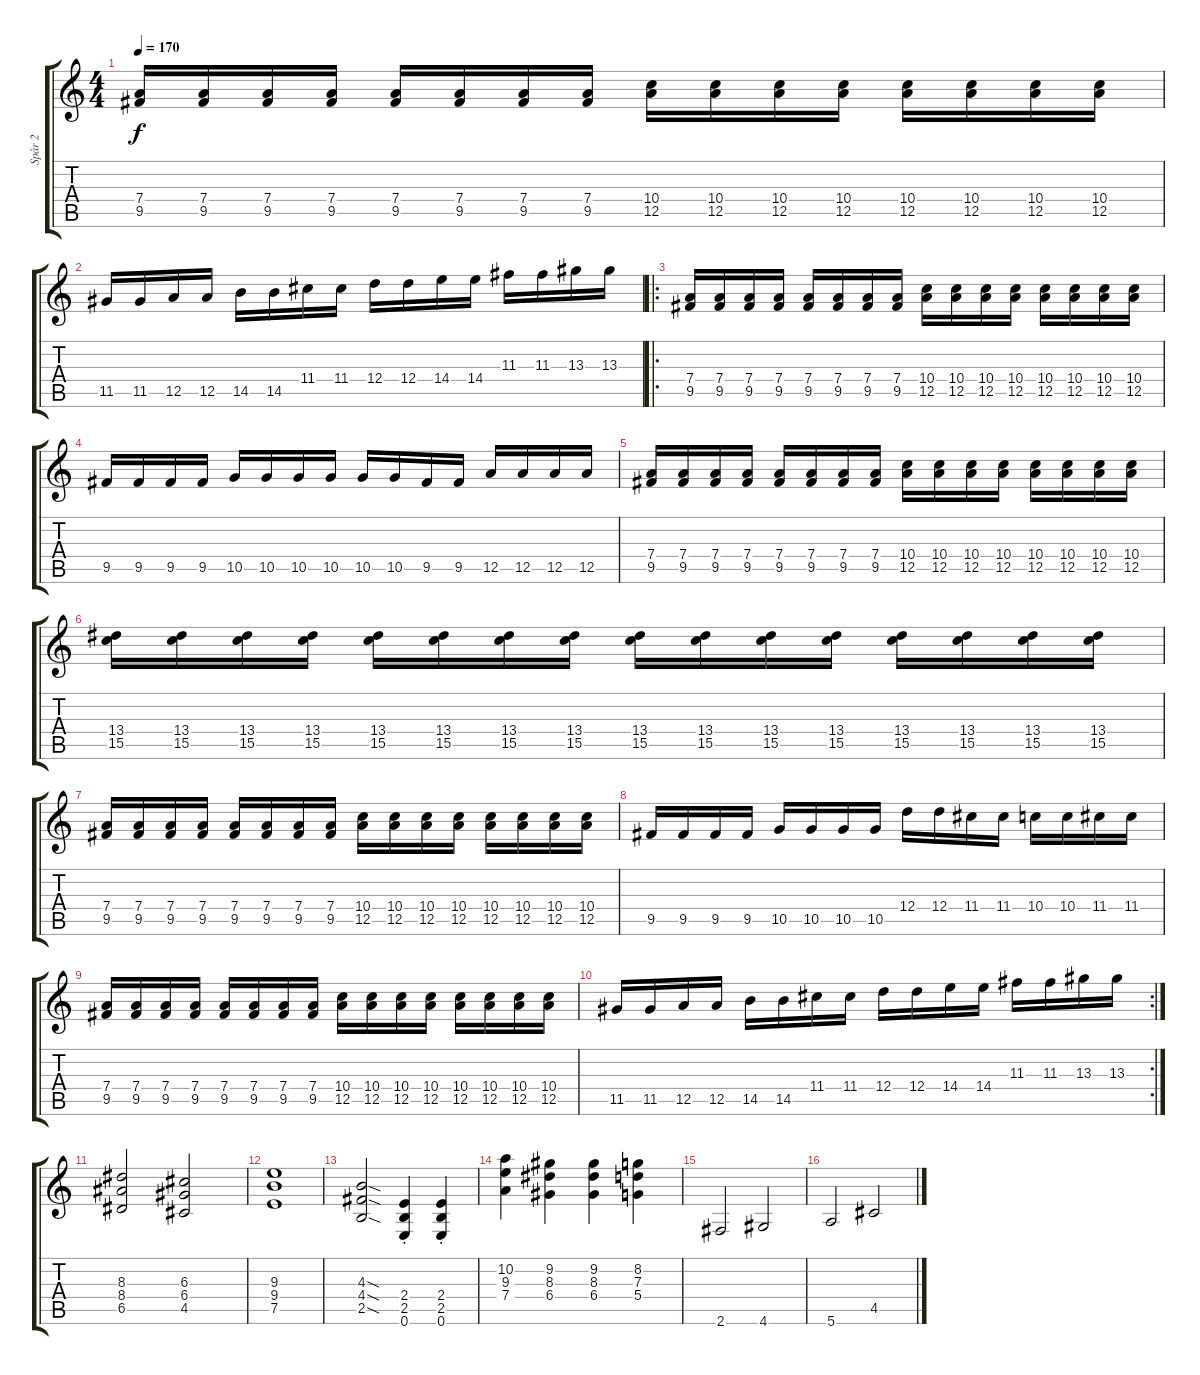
\track ("Spår 2" "Spår 2") {instrument distortionguitar}
\staff {score tabs}
\tuning (E4 B3 G3 D3 A2 E2) {hide}
\ts (4 4)
\tempo 170
\clef g2
\ks c
(7.4 9.5).16{dy f} (7.4 9.5).16 (7.4 9.5).16 (7.4 9.5).16 (7.4 9.5).16 (7.4 9.5).16 (7.4 9.5).16 (7.4 9.5).16 (10.4 12.5).16 (10.4 12.5).16 (10.4 12.5).16 (10.4 12.5).16 (10.4 12.5).16 (10.4 12.5).16 (10.4 12.5).16 (10.4 12.5).16 |
11.5.16 11.5.16 12.5.16 12.5.16 14.5.16 14.5.16 11.4.16 11.4.16 12.4.16 12.4.16 14.4.16 14.4.16 11.3.16 11.3.16 13.3.16 13.3.16 |
\ro
(7.4 9.5).16 (7.4 9.5).16 (7.4 9.5).16 (7.4 9.5).16 (7.4 9.5).16 (7.4 9.5).16 (7.4 9.5).16 (7.4 9.5).16 (10.4 12.5).16 (10.4 12.5).16 (10.4 12.5).16 (10.4 12.5).16 (10.4 12.5).16 (10.4 12.5).16 (10.4 12.5).16 (10.4 12.5).16 |
9.5.16 9.5.16 9.5.16 9.5.16 10.5.16 10.5.16 10.5.16 10.5.16 10.5.16 10.5.16 9.5.16 9.5.16 12.5.16 12.5.16 12.5.16 12.5.16 |
(7.4 9.5).16 (7.4 9.5).16 (7.4 9.5).16 (7.4 9.5).16 (7.4 9.5).16 (7.4 9.5).16 (7.4 9.5).16 (7.4 9.5).16 (10.4 12.5).16 (10.4 12.5).16 (10.4 12.5).16 (10.4 12.5).16 (10.4 12.5).16 (10.4 12.5).16 (10.4 12.5).16 (10.4 12.5).16 |
(13.4 15.5).16 (13.4 15.5).16 (13.4 15.5).16 (13.4 15.5).16 (13.4 15.5).16 (13.4 15.5).16 (13.4 15.5).16 (13.4 15.5).16 (13.4 15.5).16 (13.4 15.5).16 (13.4 15.5).16 (13.4 15.5).16 (13.4 15.5).16 (13.4 15.5).16 (13.4 15.5).16 (13.4 15.5).16 |
(7.4 9.5).16 (7.4 9.5).16 (7.4 9.5).16 (7.4 9.5).16 (7.4 9.5).16 (7.4 9.5).16 (7.4 9.5).16 (7.4 9.5).16 (10.4 12.5).16 (10.4 12.5).16 (10.4 12.5).16 (10.4 12.5).16 (10.4 12.5).16 (10.4 12.5).16 (10.4 12.5).16 (10.4 12.5).16 |
9.5.16 9.5.16 9.5.16 9.5.16 10.5.16 10.5.16 10.5.16 10.5.16 12.4.16 12.4.16 11.4.16 11.4.16 10.4.16 10.4.16 11.4.16 11.4.16 |
(7.4 9.5).16 (7.4 9.5).16 (7.4 9.5).16 (7.4 9.5).16 (7.4 9.5).16 (7.4 9.5).16 (7.4 9.5).16 (7.4 9.5).16 (10.4 12.5).16 (10.4 12.5).16 (10.4 12.5).16 (10.4 12.5).16 (10.4 12.5).16 (10.4 12.5).16 (10.4 12.5).16 (10.4 12.5).16 |
\rc 2
11.5.16 11.5.16 12.5.16 12.5.16 14.5.16 14.5.16 11.4.16 11.4.16 12.4.16 12.4.16 14.4.16 14.4.16 11.3.16 11.3.16 13.3.16 13.3.16 |
(8.3 8.4 6.5).2 (6.3 6.4 4.5).2 |
(9.3 9.4 7.5).1 |
(4.3{sod} 4.4{sod} 2.5{sod}).2 (2.4 2.5{st} 0.6).4 (2.4 2.5{st} 0.6).4 |
(10.2 9.3 7.4).4 (9.2 8.3 6.4).4 (9.2 8.3 6.4).4 (8.2 7.3 5.4).4 |
2.6.2 4.6.2 |
5.6.2 4.5.2
